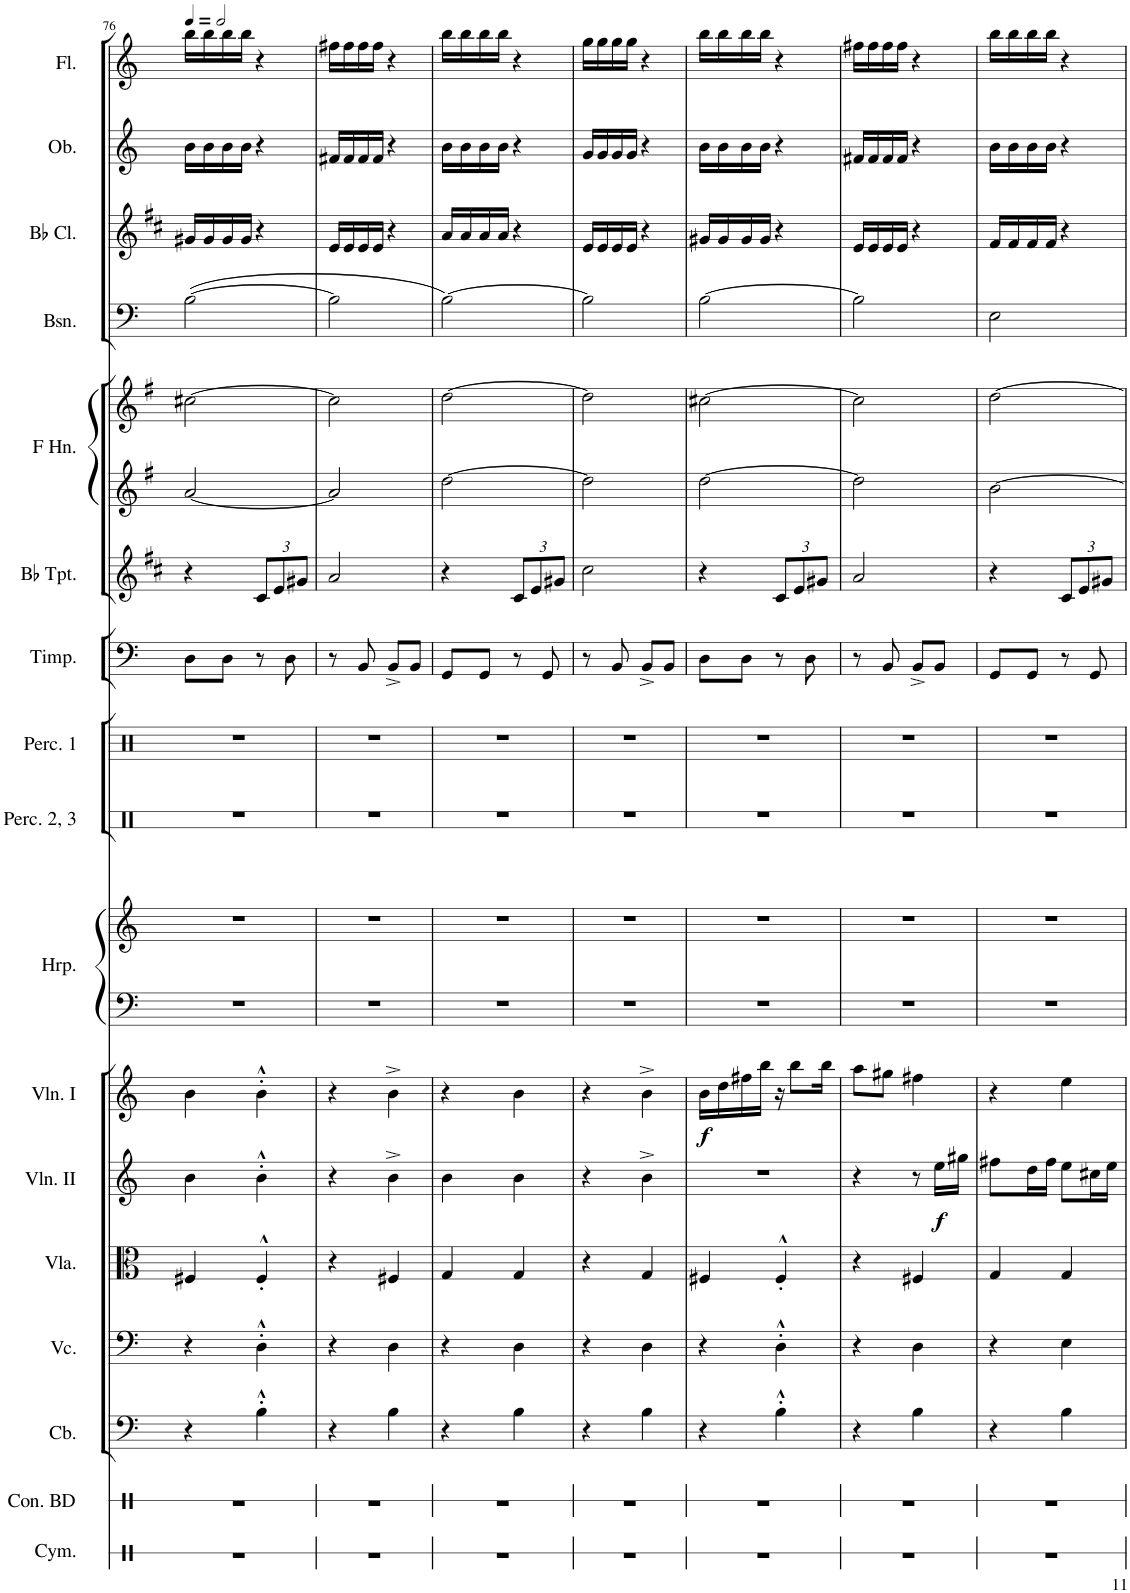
**kern	**kern	**kern	**kern	**kern	**kern	**dynam	**kern	**dynam	**kern	**kern	**kern	**kern	**kern	**kern	**kern	**kern	**kern	**kern	**kern	**kern
*part17	*part16	*part15	*part14	*part13	*part12	*part12	*part11	*part11	*part10	*part10	*part9	*part8	*part7	*part6	*part5	*part5	*part4	*part3	*part2	*part1
*staff19	*staff18	*staff17	*staff16	*staff15	*staff14	*staff14	*staff13	*staff13	*staff12	*staff11	*staff10	*staff9	*staff8	*staff7	*staff6	*staff5	*staff4	*staff3	*staff2	*staff1
*I"Cymbal	*I"Concert Bass Drum	*I"Contrabasses	*I"Violoncellos	*I"Violas	*I"Violins II	*	*I"Violins I	*	*I"Harp	*	*I"Percussion 2, 3	*I"Percussion 1	*I"Timpani	*I"Trumpets in Bb	*I"Horns in F	*	*I"Bassoons	*I"Clarinets in Bb	*I"Oboes	*I"Flutes
*I'Cym.	*I'Con. BD	*I'Cb.	*I'Vc.	*I'Vla.	*I'Vln. II	*	*I'Vln. I	*	*I'Hrp.	*	*I'Perc. 2, 3	*I'Perc. 1	*I'Timp.	*	*	*	*I'Bsn.	*	*I'Ob.	*I'Fl.
!!LO:PB:g=z
*clefX	*clefX	*clefF4	*clefF4	*clefC3	*clefG2	*	*clefG2	*	*clefF4	*clefG2	*clefX	*clefG2	*clefF4	*clefG2	*clefG2	*clefG2	*clefF4	*clefG2	*clefG2	*clefG2
*	*	*Trd7c12	*	*	*	*	*	*	*	*	*	*	*	*Trd1c2	*Trd4c7	*Trd4c7	*	*Trd1c2	*	*
*k[]	*k[]	*k[]	*k[]	*k[]	*k[]	*	*k[]	*	*k[]	*k[]	*k[]	*k[]	*k[]	*k[f#c#]	*k[f#]	*k[f#]	*k[]	*k[f#c#]	*k[]	*k[]
*M2/4	*M2/4	*M2/4	*M2/4	*M2/4	*M2/4	*	*M2/4	*	*M2/4	*M2/4	*M2/4	*M2/4	*M2/4	*M2/4	*M2/4	*M2/4	*M2/4	*M2/4	*M2/4	*M2/4
=76	=76	=76	=76	=76	=76	=76	=76	=76	=76	=76	=76	=76	=76	=76	=76	=76	=76	=76	=76	=76
2r	2r	4r	4r	4F#X/	4b\	.	4b\	.	2r	2r	2r	2r	8D\L	4r	[2a/	[2cc#X\	([2B\	16g#X/LL	16b\LL	16bb\LL
.	.	.	.	.	.	.	.	.	.	.	.	.	.	.	.	.	.	16g#/	16b\	16bb\
.	.	.	.	.	.	.	.	.	.	.	.	.	8D\J	.	.	.	.	16g#/	16b\	16bb\
.	.	.	.	.	.	.	.	.	.	.	.	.	.	.	.	.	.	16g#/JJ	16b\JJ	16bb\JJ
*	*	*	*	*	*	*	*	*	*	*	*	*	*	*Xbrackettup	*	*	*	*	*	*
.	.	4B'^^\	4D'^^\	4F#'^^/	4b'^^\	.	4b'^^\	.	.	.	.	.	8r	12c#/L	.	.	.	4r	4r	4r
.	.	.	.	.	.	.	.	.	.	.	.	.	.	12e/	.	.	.	.	.	.
.	.	.	.	.	.	.	.	.	.	.	.	.	8D\	.	.	.	.	.	.	.
.	.	.	.	.	.	.	.	.	.	.	.	.	.	12g#X/J	.	.	.	.	.	.
=77	=77	=77	=77	=77	=77	=77	=77	=77	=77	=77	=77	=77	=77	=77	=77	=77	=77	=77	=77	=77
2r	2r	4r	4r	4r	4r	.	4r	.	2r	2r	2r	2r	8r	2a/	2a/]	2cc#\]	2B\]	16e/LL	16f#X/LL	16ff#X\LL
.	.	.	.	.	.	.	.	.	.	.	.	.	.	.	.	.	.	16e/	16f#/	16ff#\
.	.	.	.	.	.	.	.	.	.	.	.	.	8BB/	.	.	.	.	16e/	16f#/	16ff#\
.	.	.	.	.	.	.	.	.	.	.	.	.	.	.	.	.	.	16e/JJ	16f#/JJ	16ff#\JJ
.	.	4B\	4D\	4F#X/	4b^\	.	4b^\	.	.	.	.	.	8BB^/L	.	.	.	.	4r	4r	4r
.	.	.	.	.	.	.	.	.	.	.	.	.	8BB/J	.	.	.	.	.	.	.
=78	=78	=78	=78	=78	=78	=78	=78	=78	=78	=78	=78	=78	=78	=78	=78	=78	=78	=78	=78	=78
2r	2r	4r	4r	4G/	4b\	.	4r	.	2r	2r	2r	2r	8GG/L	4r	[2dd\	[2dd\	[2B\)	16a/LL	16b\LL	16bb\LL
.	.	.	.	.	.	.	.	.	.	.	.	.	.	.	.	.	.	16a/	16b\	16bb\
.	.	.	.	.	.	.	.	.	.	.	.	.	8GG/J	.	.	.	.	16a/	16b\	16bb\
.	.	.	.	.	.	.	.	.	.	.	.	.	.	.	.	.	.	16a/JJ	16b\JJ	16bb\JJ
.	.	4B\	4D\	4G/	4b\	.	4b\	.	.	.	.	.	8r	12c#/L	.	.	.	4r	4r	4r
.	.	.	.	.	.	.	.	.	.	.	.	.	.	12e/	.	.	.	.	.	.
.	.	.	.	.	.	.	.	.	.	.	.	.	8GG/	.	.	.	.	.	.	.
.	.	.	.	.	.	.	.	.	.	.	.	.	.	12g#X/J	.	.	.	.	.	.
=79	=79	=79	=79	=79	=79	=79	=79	=79	=79	=79	=79	=79	=79	=79	=79	=79	=79	=79	=79	=79
2r	2r	4r	4r	4r	4r	.	4r	.	2r	2r	2r	2r	8r	2cc#\	2dd\]	2dd\]	2B\]	16e/LL	16g/LL	16gg\LL
.	.	.	.	.	.	.	.	.	.	.	.	.	.	.	.	.	.	16e/	16g/	16gg\
.	.	.	.	.	.	.	.	.	.	.	.	.	8BB/	.	.	.	.	16e/	16g/	16gg\
.	.	.	.	.	.	.	.	.	.	.	.	.	.	.	.	.	.	16e/JJ	16g/JJ	16gg\JJ
.	.	4B\	4D\	4G/	4b^\	.	4b^\	.	.	.	.	.	8BB^/L	.	.	.	.	4r	4r	4r
.	.	.	.	.	.	.	.	.	.	.	.	.	8BB/J	.	.	.	.	.	.	.
=80	=80	=80	=80	=80	=80	=80	=80	=80	=80	=80	=80	=80	=80	=80	=80	=80	=80	=80	=80	=80
!	!	!	!	!	!	!	!	!LO:DY:b	!	!	!	!	!	!	!	!	!	!	!	!
2r	2r	4r	4r	4F#X/	2r	.	16b\LL	f	2r	2r	2r	2r	8D\L	4r	[2dd\	[2cc#X\	[2B\	16g#X/LL	16b\LL	16bb\LL
.	.	.	.	.	.	.	16dd\	.	.	.	.	.	.	.	.	.	.	16g#/	16b\	16bb\
.	.	.	.	.	.	.	16ff#X\	.	.	.	.	.	8D\J	.	.	.	.	16g#/	16b\	16bb\
.	.	.	.	.	.	.	16bb\JJ	.	.	.	.	.	.	.	.	.	.	16g#/JJ	16b\JJ	16bb\JJ
.	.	4B'^^\	4D'^^\	4F#'^^/	.	.	16r	.	.	.	.	.	8r	12c#/L	.	.	.	4r	4r	4r
.	.	.	.	.	.	.	8bb\L	.	.	.	.	.	.	.	.	.	.	.	.	.
.	.	.	.	.	.	.	.	.	.	.	.	.	.	12e/	.	.	.	.	.	.
.	.	.	.	.	.	.	.	.	.	.	.	.	8D\	.	.	.	.	.	.	.
.	.	.	.	.	.	.	.	.	.	.	.	.	.	12g#X/J	.	.	.	.	.	.
.	.	.	.	.	.	.	16bb\Jk	.	.	.	.	.	.	.	.	.	.	.	.	.
=81	=81	=81	=81	=81	=81	=81	=81	=81	=81	=81	=81	=81	=81	=81	=81	=81	=81	=81	=81	=81
2r	2r	4r	4r	4r	4r	.	8aa\L	.	2r	2r	2r	2r	8r	2a/	2dd\]	2cc#\]	2B\]	16e/LL	16f#X/LL	16ff#X\LL
.	.	.	.	.	.	.	.	.	.	.	.	.	.	.	.	.	.	16e/	16f#/	16ff#\
.	.	.	.	.	.	.	8gg#X\J	.	.	.	.	.	8BB/	.	.	.	.	16e/	16f#/	16ff#\
.	.	.	.	.	.	.	.	.	.	.	.	.	.	.	.	.	.	16e/JJ	16f#/JJ	16ff#\JJ
.	.	4B\	4D\	4F#X/	8r	.	4ff#X\	.	.	.	.	.	8BB^/L	.	.	.	.	4r	4r	4r
!	!	!	!	!	!	!LO:DY:b	!	!	!	!	!	!	!	!	!	!	!	!	!	!
.	.	.	.	.	16ee\LL	f	.	.	.	.	.	.	8BB/J	.	.	.	.	.	.	.
.	.	.	.	.	16gg#X\JJ	.	.	.	.	.	.	.	.	.	.	.	.	.	.	.
=82	=82	=82	=82	=82	=82	=82	=82	=82	=82	=82	=82	=82	=82	=82	=82	=82	=82	=82	=82	=82
2r	2r	4r	4r	4G/	8ff#X\L	.	4r	.	2r	2r	2r	2r	8GG/L	4r	[2b\	[2dd\	2E\	16f#/LL	16b\LL	16bb\LL
.	.	.	.	.	.	.	.	.	.	.	.	.	.	.	.	.	.	16f#/	16b\	16bb\
.	.	.	.	.	16dd\L	.	.	.	.	.	.	.	8GG/J	.	.	.	.	16f#/	16b\	16bb\
.	.	.	.	.	16ff#\JJ	.	.	.	.	.	.	.	.	.	.	.	.	16f#/JJ	16b\JJ	16bb\JJ
.	.	4B\	4E\	4G/	8ee\L	.	4ee\	.	.	.	.	.	8r	12c#/L	.	.	.	4r	4r	4r
.	.	.	.	.	.	.	.	.	.	.	.	.	.	12e/	.	.	.	.	.	.
.	.	.	.	.	16cc#X\L	.	.	.	.	.	.	.	8GG/	.	.	.	.	.	.	.
.	.	.	.	.	.	.	.	.	.	.	.	.	.	12g#X/J	.	.	.	.	.	.
.	.	.	.	.	16ee\JJ	.	.	.	.	.	.	.	.	.	.	.	.	.	.	.
=	=	=	=	=	=	=	=	=	=	=	=	=	=	=	=	=	=	=	=	=
*-	*-	*-	*-	*-	*-	*-	*-	*-	*-	*-	*-	*-	*-	*-	*-	*-	*-	*-	*-	*-
